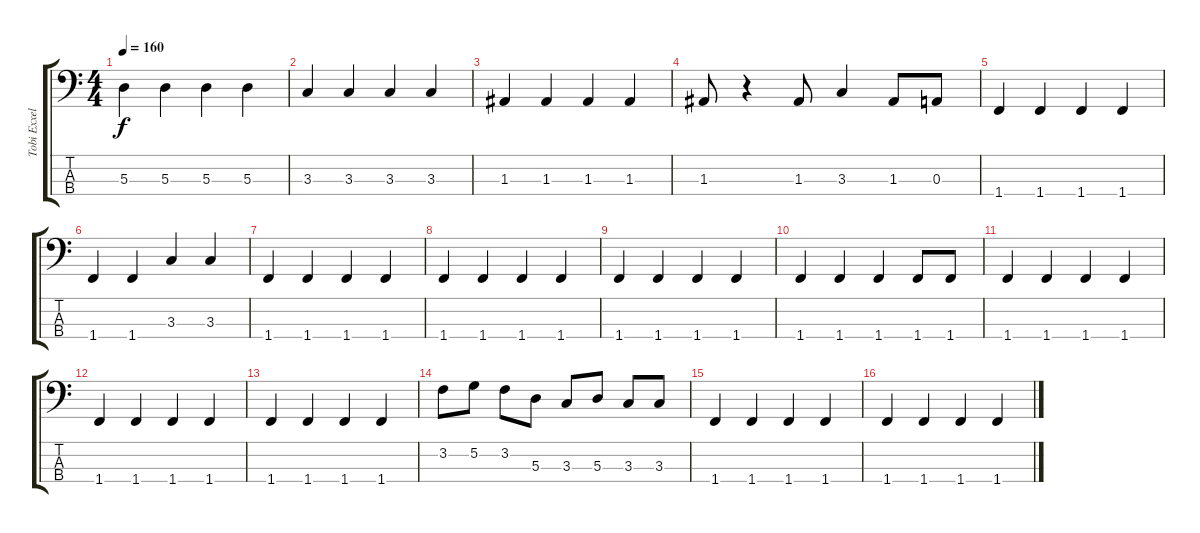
\track ("Tobi Exxel" "Tobi Exxel") {instrument electricbasspick}
\staff {score tabs}
\tuning (G2 D2 A1 E1) {hide}
\ts (4 4)
\tempo 160
\clef f4
\ks c
5.3.4{dy f} 5.3.4 5.3.4 5.3.4 |
3.3.4 3.3.4 3.3.4 3.3.4 |
1.3.4 1.3.4 1.3.4 1.3.4 |
1.3.8 r.4 1.3.8 3.3.4 1.3.8 0.3.8 |
1.4.4 1.4.4 1.4.4 1.4.4 |
1.4.4 1.4.4 3.3.4 3.3.4 |
1.4.4 1.4.4 1.4.4 1.4.4 |
1.4.4 1.4.4 1.4.4 1.4.4 |
1.4.4 1.4.4 1.4.4 1.4.4 |
1.4.4 1.4.4 1.4.4 1.4.8 1.4.8 |
1.4.4 1.4.4 1.4.4 1.4.4 |
1.4.4 1.4.4 1.4.4 1.4.4 |
1.4.4 1.4.4 1.4.4 1.4.4 |
3.2.8 5.2.8 3.2.8 5.3.8 3.3.8 5.3.8 3.3.8 3.3.8 |
1.4.4 1.4.4 1.4.4 1.4.4 |
1.4.4 1.4.4 1.4.4 1.4.4
